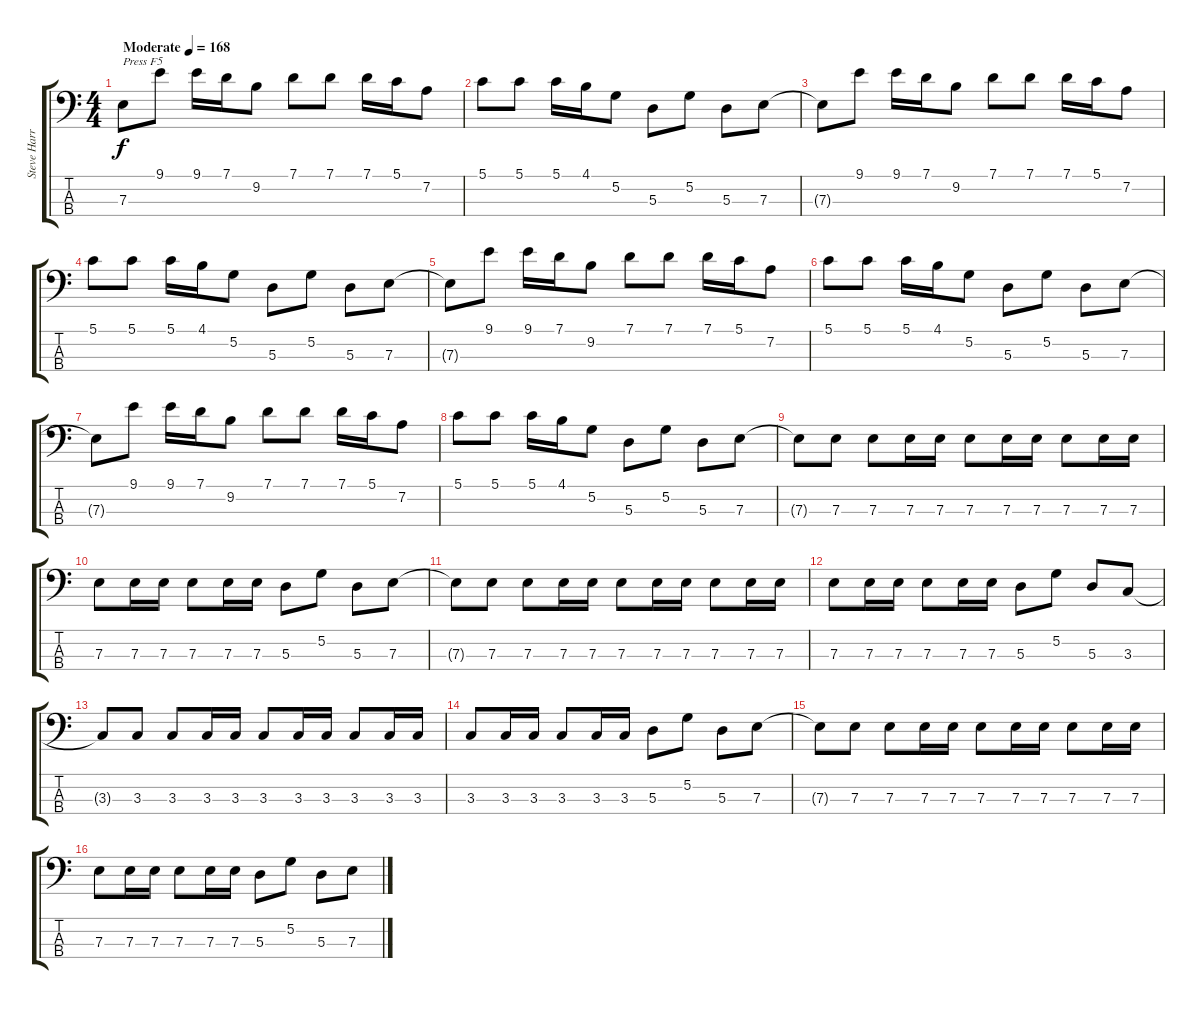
\track ("Steve Harris" "Steve Harr") {instrument electricbassfinger}
\staff {score tabs}
\tuning (G2 D2 A1 E1) {hide}
\ts (4 4)
\tempo (168 "Moderate")
\clef f4
\ks c
7.3.8{txt "Press F5" dy f instrument electricbassfinger} 9.1.8 9.1.16 7.1.16 9.2.8 7.1.8 7.1.8 7.1.16 5.1.16 7.2.8 |
5.1.8 5.1.8 5.1.16 4.1.16 5.2.8 5.3.8 5.2.8 5.3.8 7.3.8 |
7.3{t}.8 9.1.8 9.1.16 7.1.16 9.2.8 7.1.8 7.1.8 7.1.16 5.1.16 7.2.8 |
5.1.8 5.1.8 5.1.16 4.1.16 5.2.8 5.3.8 5.2.8 5.3.8 7.3.8 |
7.3{t}.8 9.1.8 9.1.16 7.1.16 9.2.8 7.1.8 7.1.8 7.1.16 5.1.16 7.2.8 |
5.1.8 5.1.8 5.1.16 4.1.16 5.2.8 5.3.8 5.2.8 5.3.8 7.3.8 |
7.3{t}.8 9.1.8 9.1.16 7.1.16 9.2.8 7.1.8 7.1.8 7.1.16 5.1.16 7.2.8 |
5.1.8 5.1.8 5.1.16 4.1.16 5.2.8 5.3.8 5.2.8 5.3.8 7.3.8 |
7.3{t}.8 7.3.8 7.3.8 7.3.16 7.3.16 7.3.8 7.3.16 7.3.16 7.3.8 7.3.16 7.3.16 |
7.3.8 7.3.16 7.3.16 7.3.8 7.3.16 7.3.16 5.3.8 5.2.8 5.3.8 7.3.8 |
7.3{t}.8 7.3.8 7.3.8 7.3.16 7.3.16 7.3.8 7.3.16 7.3.16 7.3.8 7.3.16 7.3.16 |
7.3.8 7.3.16 7.3.16 7.3.8 7.3.16 7.3.16 5.3.8 5.2.8 5.3.8 3.3.8 |
3.3{t}.8 3.3.8 3.3.8 3.3.16 3.3.16 3.3.8 3.3.16 3.3.16 3.3.8 3.3.16 3.3.16 |
3.3.8 3.3.16 3.3.16 3.3.8 3.3.16 3.3.16 5.3.8 5.2.8 5.3.8 7.3.8 |
7.3{t}.8 7.3.8 7.3.8 7.3.16 7.3.16 7.3.8 7.3.16 7.3.16 7.3.8 7.3.16 7.3.16 |
7.3.8 7.3.16 7.3.16 7.3.8 7.3.16 7.3.16 5.3.8 5.2.8 5.3.8 7.3.8
